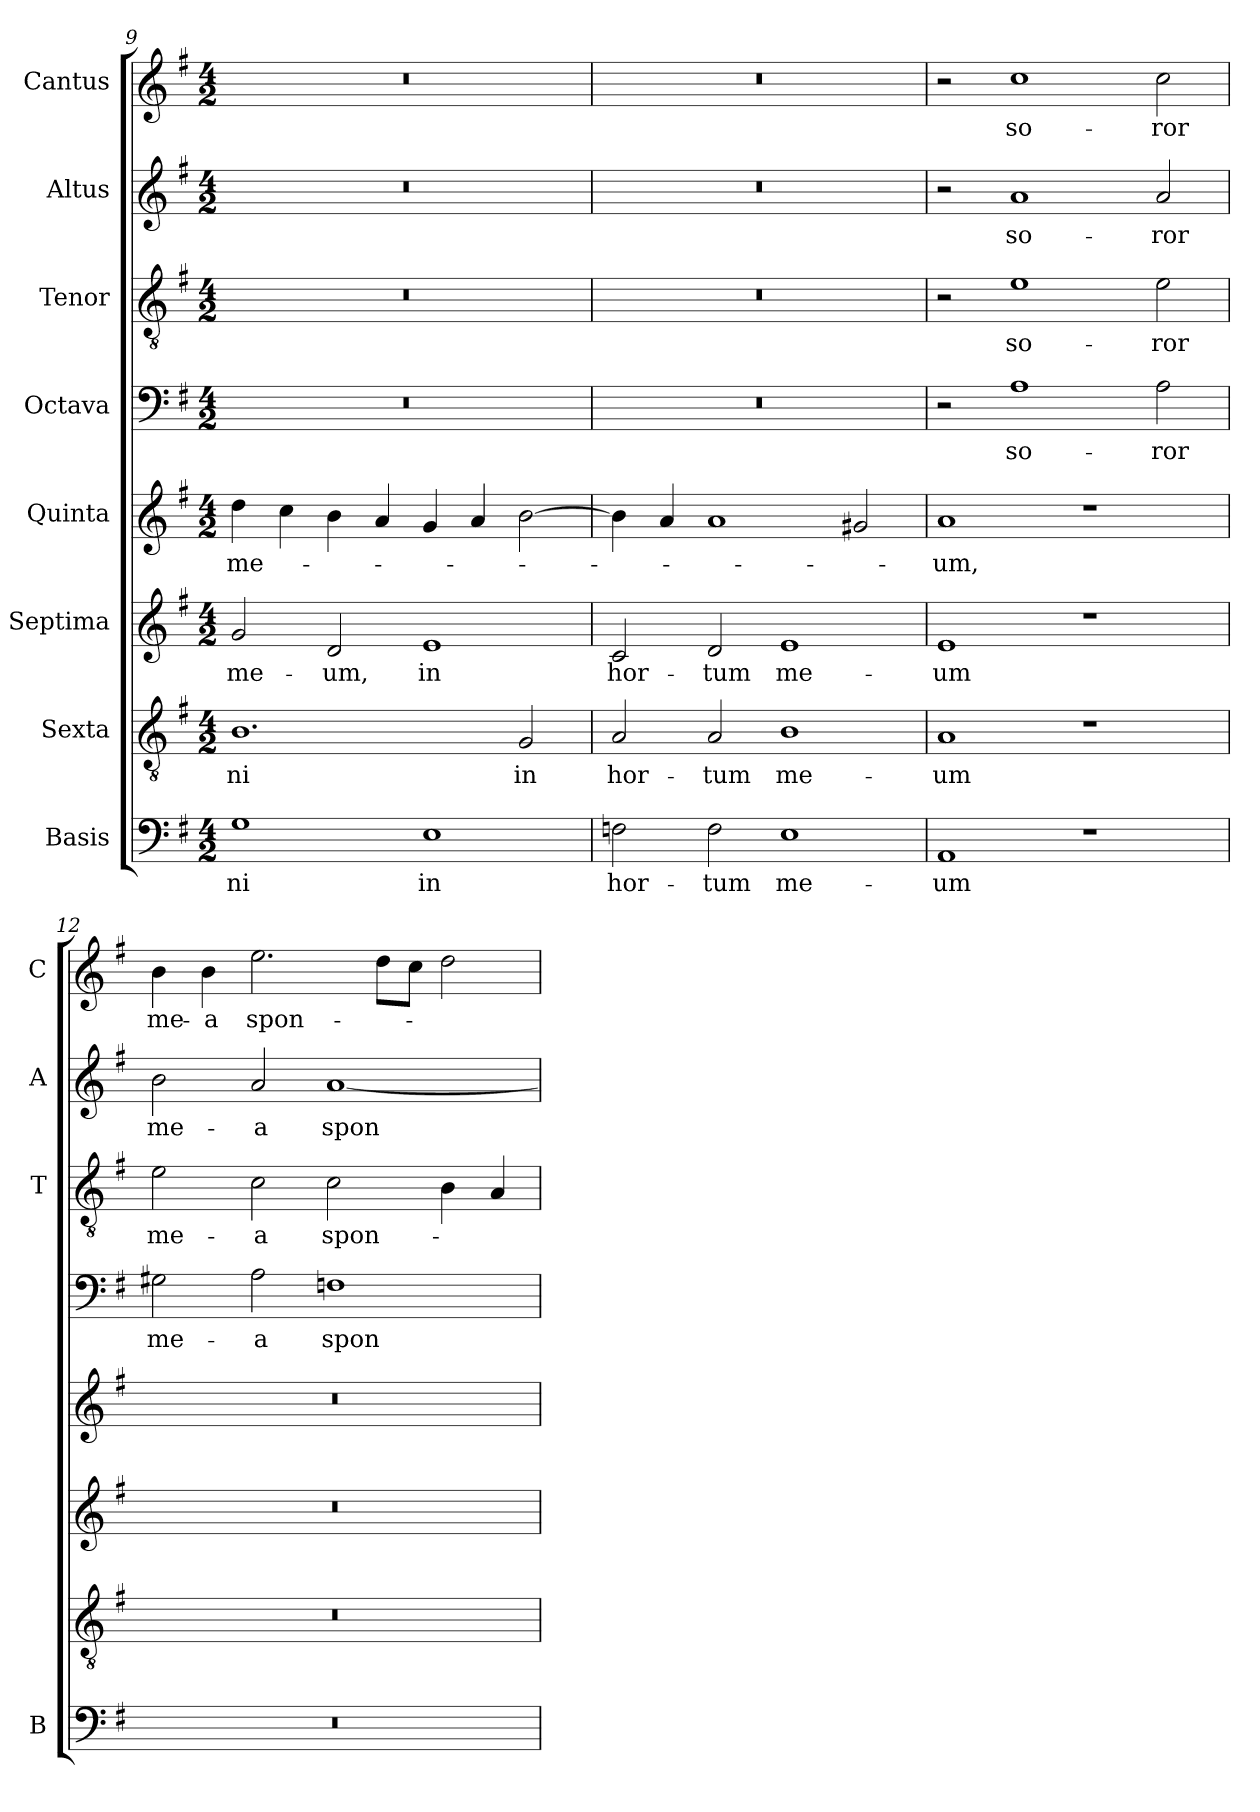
**kern	**text	**kern	**text	**kern	**text	**kern	**text	**kern	**text	**kern	**text	**kern	**text	**kern	**text
*part8	*part8	*part7	*part7	*part6	*part6	*part5	*part5	*part4	*part4	*part3	*part3	*part2	*part2	*part1	*part1
*staff8	*staff8	*staff7	*staff7	*staff6	*staff6	*staff5	*staff5	*staff4	*staff4	*staff3	*staff3	*staff2	*staff2	*staff1	*staff1
*I"Basis	*	*I"Sexta	*	*I"Septima	*	*I"Quinta	*	*I"Octava	*	*I"Tenor	*	*I"Altus	*	*I"Cantus	*
*I'B	*	*	*	*	*	*	*	*	*	*I'T	*	*I'A	*	*I'C	*
*clefF4	*	*clefGv2	*	*clefG2	*	*clefG2	*	*clefF4	*	*clefGv2	*	*clefG2	*	*clefG2	*
*k[f#]	*	*k[f#]	*	*k[f#]	*	*k[f#]	*	*k[f#]	*	*k[f#]	*	*k[f#]	*	*k[f#]	*
*G:	*	*G:	*	*G:	*	*G:	*	*G:	*	*G:	*	*G:	*	*G:	*
*M4/2	*	*M4/2	*	*M4/2	*	*M4/2	*	*M4/2	*	*M4/2	*	*M4/2	*	*M4/2	*
=9	=9	=9	=9	=9	=9	=9	=9	=9	=9	=9	=9	=9	=9	=9	=9
!	!LO:LY:b	!	!LO:LY:b	!	!LO:LY:b	!	!LO:LY:b	!	!	!	!	!	!	!	!
1G	-ni	1.B	-ni	2g/	me-	4dd\	me-	0r	.	0r	.	0r	.	0r	.
.	.	.	.	.	.	4cc\	.	.	.	.	.	.	.	.	.
!	!	!	!	!	!LO:LY:b	!	!	!	!	!	!	!	!	!	!
.	.	.	.	2d/	-um,	4b\	.	.	.	.	.	.	.	.	.
.	.	.	.	.	.	4a/	.	.	.	.	.	.	.	.	.
!	!LO:LY:b	!	!	!	!LO:LY:b	!	!	!	!	!	!	!	!	!	!
1E	in	.	.	1e	in	4g/	.	.	.	.	.	.	.	.	.
.	.	.	.	.	.	4a/	.	.	.	.	.	.	.	.	.
!	!	!	!LO:LY:b	!	!	!	!	!	!	!	!	!	!	!	!
.	.	2G/	in	.	.	[2b\	.	.	.	.	.	.	.	.	.
!!LO:LB:g=z
=10	=10	=10	=10	=10	=10	=10	=10	=10	=10	=10	=10	=10	=10	=10	=10
!	!LO:LY:b	!	!LO:LY:b	!	!LO:LY:b	!	!	!	!	!	!	!	!	!	!
2Fn\	hor-	2A/	hor-	2c/	hor-	4b\]	.	0r	.	0r	.	0r	.	0r	.
.	.	.	.	.	.	4a/	.	.	.	.	.	.	.	.	.
!	!LO:LY:b	!	!LO:LY:b	!	!LO:LY:b	!	!	!	!	!	!	!	!	!	!
2F\	-tum	2A/	-tum	2d/	-tum	1a	.	.	.	.	.	.	.	.	.
!	!LO:LY:b	!	!LO:LY:b	!	!LO:LY:b	!	!	!	!	!	!	!	!	!	!
1E	me-	1B	me-	1e	me-	.	.	.	.	.	.	.	.	.	.
.	.	.	.	.	.	2g#X/	.	.	.	.	.	.	.	.	.
=11	=11	=11	=11	=11	=11	=11	=11	=11	=11	=11	=11	=11	=11	=11	=11
!	!LO:LY:b	!	!LO:LY:b	!	!LO:LY:b	!	!LO:LY:b	!	!	!	!	!	!	!	!
1AA	-um	1A	-um	1e	-um	1a	-um,	2r	.	2r	.	2r	.	2r	.
!	!	!	!	!	!	!	!	!	!LO:LY:b	!	!LO:LY:b	!	!LO:LY:b	!	!LO:LY:b
.	.	.	.	.	.	.	.	1A	so-	1e	so-	1a	so-	1cc	so-
1r	.	1r	.	1r	.	1r	.	.	.	.	.	.	.	.	.
!	!	!	!	!	!	!	!	!	!LO:LY:b	!	!LO:LY:b	!	!LO:LY:b	!	!LO:LY:b
.	.	.	.	.	.	.	.	2A\	-ror	2e\	-ror	2a/	-ror	2cc\	-ror
=12	=12	=12	=12	=12	=12	=12	=12	=12	=12	=12	=12	=12	=12	=12	=12
!	!	!	!	!	!	!	!	!	!LO:LY:b	!	!LO:LY:b	!	!LO:LY:b	!	!LO:LY:b
0r	.	0r	.	0r	.	0r	.	2G#X\	me-	2e\	me-	2b\	me-	4b\	me-
!	!	!	!	!	!	!	!	!	!	!	!	!	!	!	!LO:LY:b
.	.	.	.	.	.	.	.	.	.	.	.	.	.	4b\	-a
!	!	!	!	!	!	!	!	!	!LO:LY:b	!	!LO:LY:b	!	!LO:LY:b	!	!LO:LY:b
.	.	.	.	.	.	.	.	2A\	-a	2c\	-a	2a/	-a	2.ee\	spon-
!	!	!	!	!	!	!	!	!	!LO:LY:b	!	!LO:LY:b	!	!LO:LY:b	!	!
.	.	.	.	.	.	.	.	1Fn	spon-	2c\	spon-	[1a	spon-	.	.
.	.	.	.	.	.	.	.	.	.	.	.	.	.	8dd\L	.
.	.	.	.	.	.	.	.	.	.	.	.	.	.	8cc\J	.
.	.	.	.	.	.	.	.	.	.	4B\	.	.	.	2dd\	.
.	.	.	.	.	.	.	.	.	.	4A/	.	.	.	.	.
=	=	=	=	=	=	=	=	=	=	=	=	=	=	=	=
*-	*-	*-	*-	*-	*-	*-	*-	*-	*-	*-	*-	*-	*-	*-	*-
